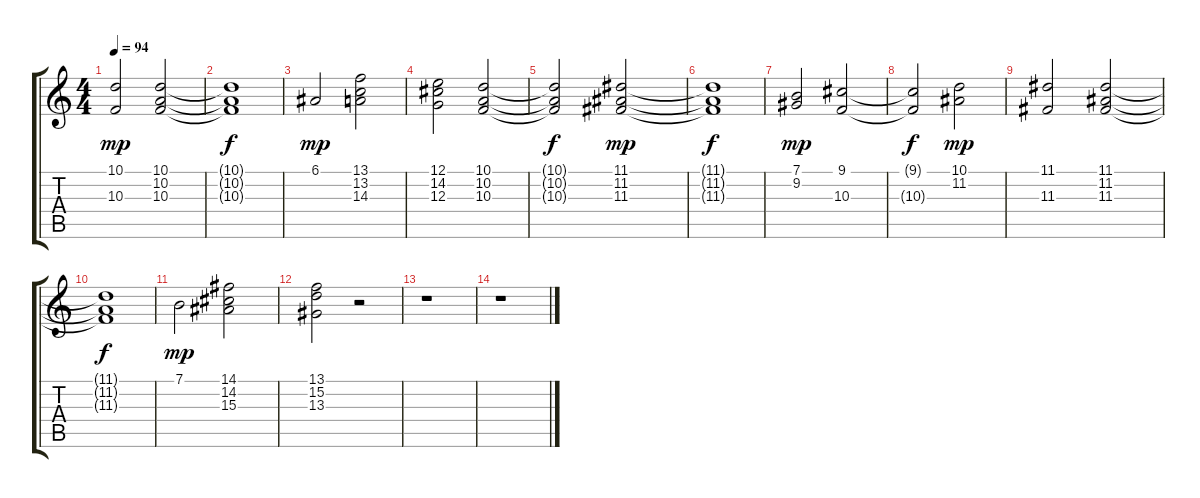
\track "" {instrument pad7halo}
\staff {score tabs}
\tuning (E4 B3 G3 D3 A2 E2) {hide}
\ts (4 4)
\tempo 94
\clef g2
\ks c
(10.1 10.3).2{dy mp} (10.1 10.2 10.3).2 |
(10.1{t} 10.2{t} 10.3{t}).1{dy f} |
6.1.2{dy mp} (13.1 13.2 14.3).2 |
(12.1 14.2 12.3).2 (10.1 10.2 10.3).2 |
(10.1{t} 10.2{t} 10.3{t}).2{dy f} (11.1 11.2 11.3).2{dy mp} |
(11.1{t} 11.2{t} 11.3{t}).1{dy f} |
(7.1 9.2).2{dy mp} (9.1 10.3).2 |
(9.1{t} 10.3{t}).2{dy f} (10.1 11.2).2{dy mp} |
(11.1 11.3).2 (11.1 11.2 11.3).2 |
(11.1{t} 11.2{t} 11.3{t}).1{dy f} |
7.1.2{dy mp} (14.1 14.2 15.3).2 |
(13.1 15.2 13.3).2 r.2 |
r.1 |
r.1
